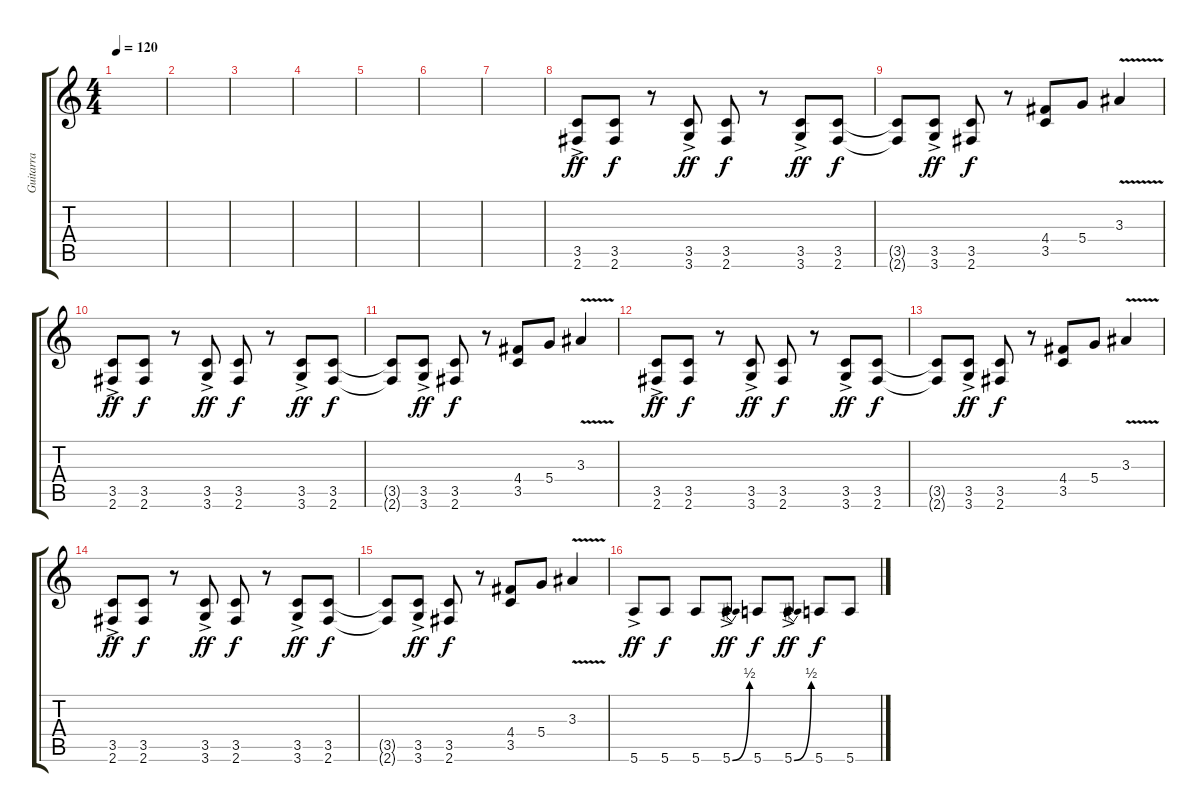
\track ("Guitarra" "Guitarra") {instrument overdrivenguitar}
\staff {score tabs}
\tuning (E4 B3 G3 D3 A2 E2) {hide}
\ts (4 4)
\tempo 120
\clef g2
\ks c
|
|
|
|
|
|
|
(3.5{ac} 2.6).8{dy ff} (3.5 2.6).8{dy f} r.8 (3.5{ac} 3.6).8{dy ff} (3.5 2.6).8{dy f} r.8 (3.5{ac} 3.6).8{dy ff} (3.5 2.6).8{dy f} |
(3.5{t} 2.6{t}).8 (3.5{ac} 3.6).8{dy ff} (3.5 2.6).8{dy f} r.8 (4.4 3.5).8 5.4.8 3.3{v}.4 |
(3.5{ac} 2.6).8{dy ff} (3.5 2.6).8{dy f} r.8 (3.5{ac} 3.6).8{dy ff} (3.5 2.6).8{dy f} r.8 (3.5{ac} 3.6).8{dy ff} (3.5 2.6).8{dy f} |
(3.5{t} 2.6{t}).8 (3.5{ac} 3.6).8{dy ff} (3.5 2.6).8{dy f} r.8 (4.4 3.5).8 5.4.8 3.3{v}.4 |
(3.5{ac} 2.6).8{dy ff} (3.5 2.6).8{dy f} r.8 (3.5{ac} 3.6).8{dy ff} (3.5 2.6).8{dy f} r.8 (3.5{ac} 3.6).8{dy ff} (3.5 2.6).8{dy f} |
(3.5{t} 2.6{t}).8 (3.5{ac} 3.6).8{dy ff} (3.5 2.6).8{dy f} r.8 (4.4 3.5).8 5.4.8 3.3{v}.4 |
(3.5{ac} 2.6).8{dy ff} (3.5 2.6).8{dy f} r.8 (3.5{ac} 3.6).8{dy ff} (3.5 2.6).8{dy f} r.8 (3.5{ac} 3.6).8{dy ff} (3.5 2.6).8{dy f} |
(3.5{t} 2.6{t}).8 (3.5{ac} 3.6).8{dy ff} (3.5 2.6).8{dy f} r.8 (4.4 3.5).8 5.4.8 3.3{v}.4 |
5.6{ac}.8{dy ff} 5.6.8{dy f} 5.6.8 5.6{be (bend 0 0 60 2) ac}.8{dy ff} 5.6.8{dy f} 5.6{be (bend 0 0 60 2) ac}.8{dy ff} 5.6.8{dy f} 5.6.8
